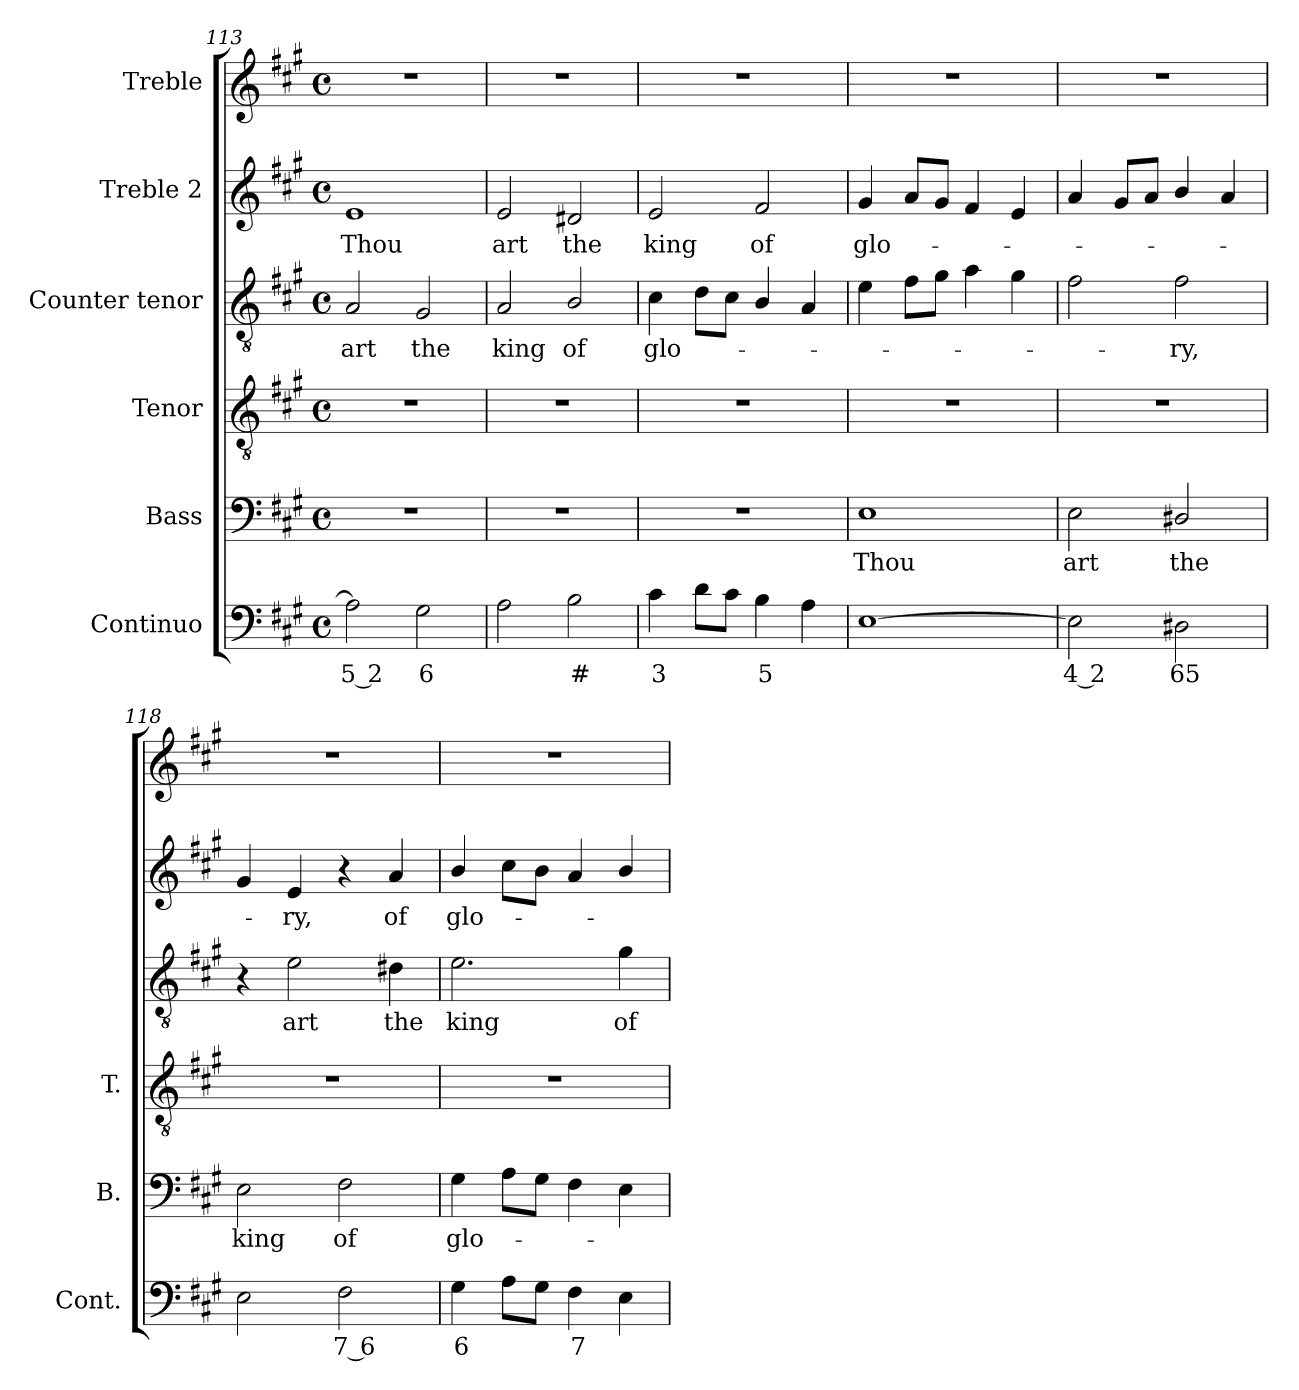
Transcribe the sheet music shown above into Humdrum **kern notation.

**kern	**text	**kern	**text	**kern	**kern	**text	**kern	**text	**kern
*part6	*part6	*part5	*part5	*part4	*part3	*part3	*part2	*part2	*part1
*staff6	*staff6	*staff5	*staff5	*staff4	*staff3	*staff3	*staff2	*staff2	*staff1
*I"Continuo	*	*I"Bass	*	*I"Tenor	*I"Counter tenor	*	*I"Treble 2	*	*I"Treble
*I'Cont.	*	*I'B.	*	*I'T.	*	*	*	*	*
*clefF4	*	*clefF4	*	*clefGv2	*clefGv2	*	*clefG2	*	*clefG2
*	*	*	*	*ITrd7c12	*ITrd7c12	*	*	*	*
*k[f#c#g#]	*	*k[f#c#g#]	*	*k[f#c#g#]	*k[f#c#g#]	*	*k[f#c#g#]	*	*k[f#c#g#]
*A:	*	*A:	*	*A:	*A:	*	*A:	*	*A:
*M4/4	*	*M4/4	*	*M4/4	*M4/4	*	*M4/4	*	*M4/4
*met(c)	*	*met(c)	*	*met(c)	*met(c)	*	*met(c)	*	*met(c)
=113	=113	=113	=113	=113	=113	=113	=113	=113	=113
!	!LO:LY:b:color=#000000	!	!	!	!	!	!	!	!
!	!	!	!	!	!	!LO:LY:b:color=#000000	!	!	!
!	!	!	!	!	!	!	!	!LO:LY:b:color=#000000	!
2Ai\]	5 2	1r	.	1r	2AAi/	art	1ei	Thou	1r
!	!LO:LY:b:color=#000000	!	!	!	!	!	!	!	!
!	!	!	!	!	!	!LO:LY:b:color=#000000	!	!	!
2G#i\	6	.	.	.	2GG#i/	the	.	.	.
=114	=114	=114	=114	=114	=114	=114	=114	=114	=114
!	!	!	!	!	!	!LO:LY:b:color=#000000	!	!	!
!	!	!	!	!	!	!	!	!LO:LY:b:color=#000000	!
2Ai\	.	1r	.	1r	2AAi/	king	2ei/	art	1r
!	!LO:LY:b:color=#000000	!	!	!	!	!	!	!	!
!	!	!	!	!	!	!LO:LY:b:color=#000000	!	!	!
!	!	!	!	!	!	!	!	!LO:LY:b:color=#000000	!
2Bi\	#	.	.	.	2BBi/	of	2d#Xi/	the	.
=115	=115	=115	=115	=115	=115	=115	=115	=115	=115
!	!LO:LY:b:color=#000000	!	!	!	!	!	!	!	!
!	!	!	!	!	!	!LO:LY:b:color=#000000	!	!	!
!	!	!	!	!	!	!	!	!LO:LY:b:color=#000000	!
4c#i\	3	1r	.	1r	4C#i\	glo-	2ei/	king	1r
8di\L	.	.	.	.	8Di\L	.	.	.	.
8c#i\J	.	.	.	.	8C#i\J	.	.	.	.
!	!LO:LY:b:color=#000000	!	!	!	!	!	!	!	!
!	!	!	!	!	!	!	!	!LO:LY:b:color=#000000	!
4Bi\	5	.	.	.	4BBi/	.	2f#i/	of	.
4Ai\	.	.	.	.	4AAi/	.	.	.	.
=116	=116	=116	=116	=116	=116	=116	=116	=116	=116
!	!	!	!LO:LY:b:color=#000000	!	!	!	!	!	!
!	!	!	!	!	!	!	!	!LO:LY:b:color=#000000	!
[1Ei	.	1Ei	Thou	1r	4Ei\	.	4g#i/	glo-	1r
.	.	.	.	.	8F#i\L	.	8ai/L	.	.
.	.	.	.	.	8G#i\J	.	8g#i/J	.	.
.	.	.	.	.	4Ai\	.	4f#i/	.	.
.	.	.	.	.	4G#i\	.	4ei/	.	.
=117	=117	=117	=117	=117	=117	=117	=117	=117	=117
!	!LO:LY:b:color=#000000	!	!	!	!	!	!	!	!
!	!	!	!LO:LY:b:color=#000000	!	!	!	!	!	!
2Ei\]	4 2	2Ei\	art	1r	2F#i\	.	4ai/	.	1r
.	.	.	.	.	.	.	8g#i/L	.	.
.	.	.	.	.	.	.	8ai/J	.	.
!	!LO:LY:b:color=#000000	!	!	!	!	!	!	!	!
!	!	!	!LO:LY:b:color=#000000	!	!	!	!	!	!
!	!	!	!	!	!	!LO:LY:b:color=#000000	!	!	!
2D#Xi\	65	2D#Xi/	the	.	2F#i\	-ry,	4bi/	.	.
.	.	.	.	.	.	.	4ai/	.	.
=118	=118	=118	=118	=118	=118	=118	=118	=118	=118
!	!	!	!LO:LY:b:color=#000000	!	!	!	!	!	!
2Ei\	.	2Ei\	king	1r	4r	.	4g#i/	.	1r
!	!	!	!	!	!	!LO:LY:b:color=#000000	!	!	!
!	!	!	!	!	!	!	!	!LO:LY:b:color=#000000	!
.	.	.	.	.	2Ei\	art	4ei/	-ry,	.
!	!LO:LY:b:color=#000000	!	!	!	!	!	!	!	!
!	!	!	!LO:LY:b:color=#000000	!	!	!	!	!	!
2F#i\	7 6	2F#i\	of	.	.	.	4r	.	.
!	!	!	!	!	!	!LO:LY:b:color=#000000	!	!	!
!	!	!	!	!	!	!	!	!LO:LY:b:color=#000000	!
.	.	.	.	.	4D#Xi\	the	4ai/	of	.
!!LO:LB:g=z
=119	=119	=119	=119	=119	=119	=119	=119	=119	=119
!	!LO:LY:b:color=#000000	!	!	!	!	!	!	!	!
!	!	!	!LO:LY:b:color=#000000	!	!	!	!	!	!
!	!	!	!	!	!	!LO:LY:b:color=#000000	!	!	!
!	!	!	!	!	!	!	!	!LO:LY:b:color=#000000	!
4G#i\	6	4G#i\	glo-	1r	2.Ei\	king	4bi/	glo-	1r
8Ai\L	.	8Ai\L	.	.	.	.	8cc#i\L	.	.
8G#i\J	.	8G#i\J	.	.	.	.	8bi\J	.	.
!	!LO:LY:b:color=#000000	!	!	!	!	!	!	!	!
4F#i\	7	4F#i\	.	.	.	.	4ai/	.	.
!	!	!	!	!	!	!LO:LY:b:color=#000000	!	!	!
4Ei\	.	4Ei\	.	.	4G#i\	of	4bi/	.	.
=	=	=	=	=	=	=	=	=	=
*-	*-	*-	*-	*-	*-	*-	*-	*-	*-
